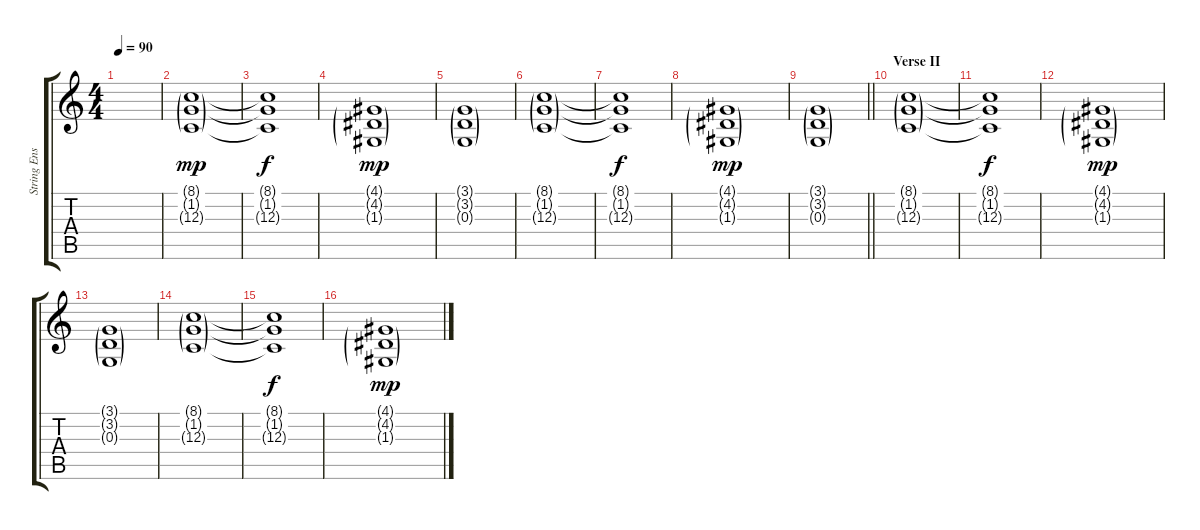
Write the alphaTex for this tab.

\track ("String Ensemble" "String Ens") {instrument stringensemble1}
\staff {score tabs}
\tuning (E4 B3 G3 D3 A2 E2) {hide}
\ts (4 4)
\tempo 90
\clef g2
\ks c
|
(8.1{g} 1.2{g} 12.3{g}).1{dy mp} |
(8.1{t} 1.2{t} 12.3{t}).1{dy f} |
(4.1{g} 4.2{g} 1.3{g}).1{dy mp} |
(3.1{g} 3.2{g} 0.3{g}).1 |
(8.1{g} 1.2{g} 12.3{g}).1 |
(8.1{t} 1.2{t} 12.3{t}).1{dy f} |
(4.1{g} 4.2{g} 1.3{g}).1{dy mp} |
\barLineRight lightlight
(3.1{g} 3.2{g} 0.3{g}).1 |
\section ("" "Verse II")
(8.1{g} 1.2{g} 12.3{g}).1 |
(8.1{t} 1.2{t} 12.3{t}).1{dy f} |
(4.1{g} 4.2{g} 1.3{g}).1{dy mp} |
(3.1{g} 3.2{g} 0.3{g}).1 |
(8.1{g} 1.2{g} 12.3{g}).1 |
(8.1{t} 1.2{t} 12.3{t}).1{dy f} |
(4.1{g} 4.2{g} 1.3{g}).1{dy mp}
